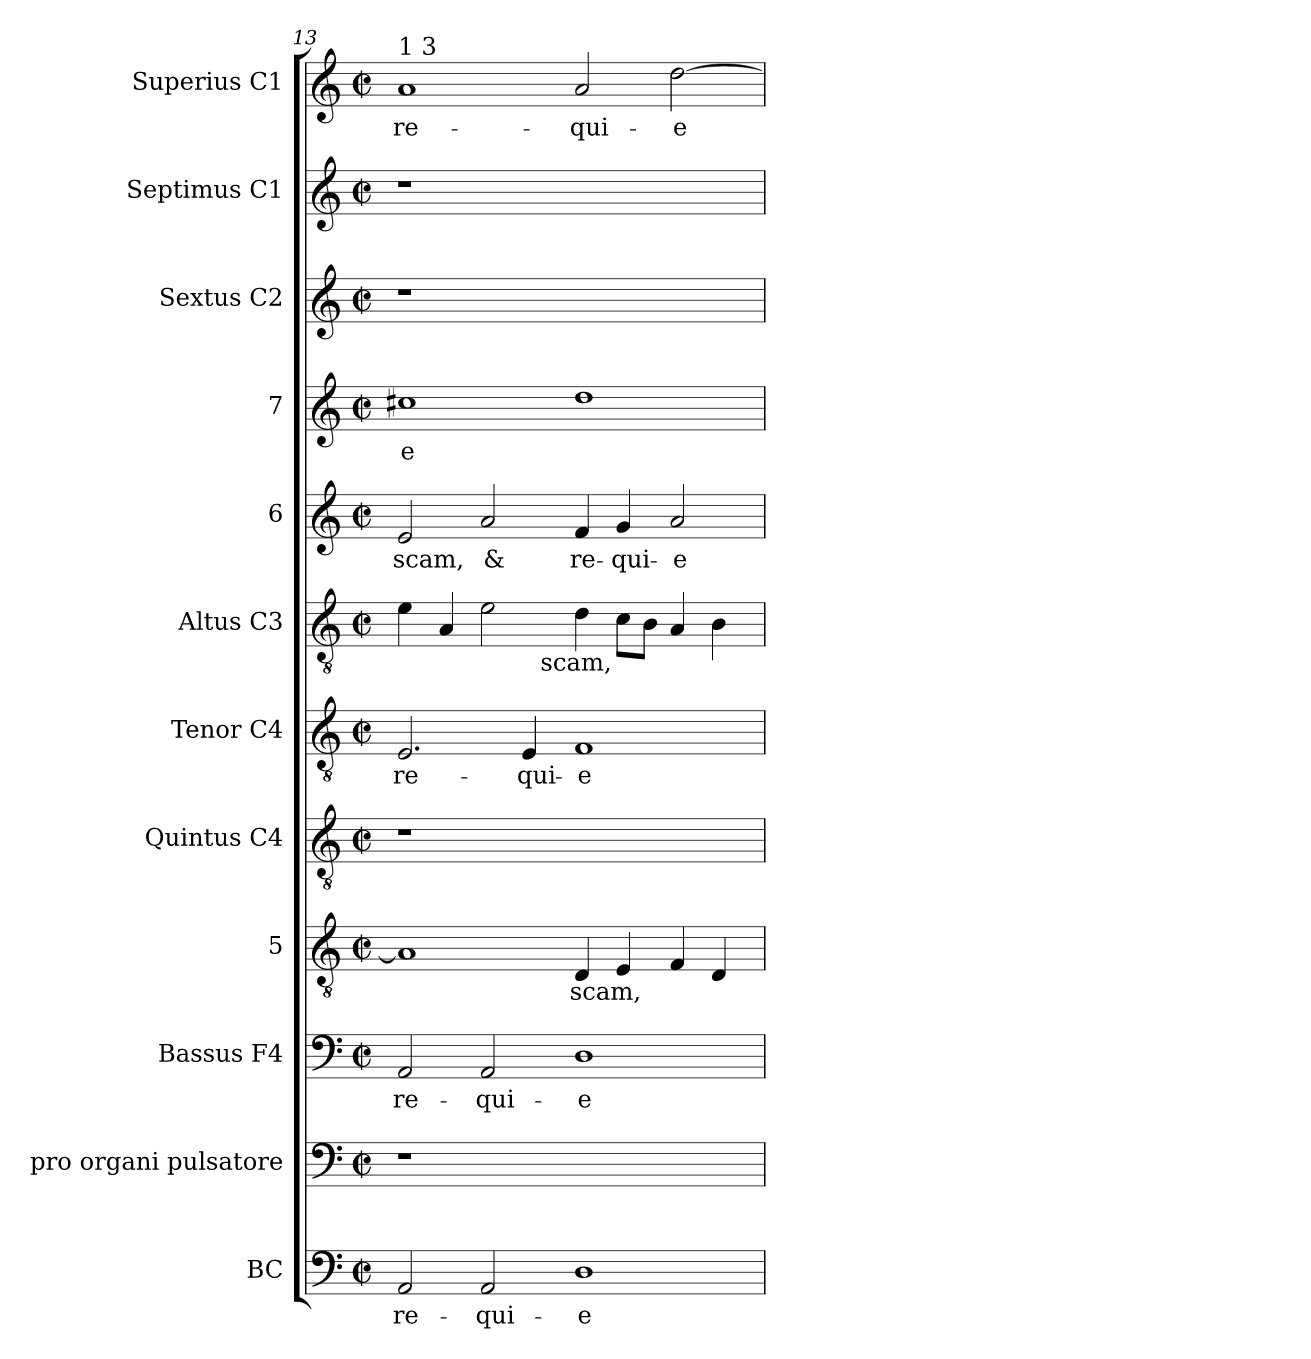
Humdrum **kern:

**kern	**text	**kern	**kern	**text	**kern	**text	**kern	**kern	**text	**kern	**text	**kern	**text	**kern	**text	**kern	**kern	**kern	**text
*part12	*part12	*part11	*part10	*part10	*part9	*part9	*part8	*part7	*part7	*part6	*part6	*part5	*part5	*part4	*part4	*part3	*part2	*part1	*part1
*staff12	*staff12	*staff11	*staff10	*staff10	*staff9	*staff9	*staff8	*staff7	*staff7	*staff6	*staff6	*staff5	*staff5	*staff4	*staff4	*staff3	*staff2	*staff1	*staff1
*I"BC	*	*I"pro organi  pulsatore	*I"Bassus  F4	*	*I"5	*	*I"Quintus  C4	*I"Tenor  C4	*	*I"Altus  C3	*	*I"6	*	*I"7	*	*I"Sextus  C2	*I"Septimus  C1	*I"Superius  C1	*
*I'BC	*	*	*I'B	*	*	*	*	*I'T	*	*I'A	*	*	*	*	*	*	*	*I'S	*
!!LO:PB:g=z
*clefF4	*	*clefF4	*clefF4	*	*clefGv2	*	*clefGv2	*clefGv2	*	*clefGv2	*	*clefG2	*	*clefG2	*	*clefG2	*clefG2	*clefG2	*
*k[]	*	*k[]	*k[]	*	*k[]	*	*k[]	*k[]	*	*k[]	*	*k[]	*	*k[]	*	*k[]	*k[]	*k[]	*
*C:	*	*C:	*C:	*	*C:	*	*C:	*C:	*	*C:	*	*C:	*	*C:	*	*C:	*C:	*C:	*
*M2/2	*	*M2/2	*M2/2	*	*M2/2	*	*M2/2	*M2/2	*	*M2/2	*	*M2/2	*	*M2/2	*	*M2/2	*M2/2	*M2/2	*
*met(c|)	*	*met(c|)	*met(c|)	*	*met(c|)	*	*met(c|)	*met(c|)	*	*met(c|)	*	*met(c|)	*	*met(c|)	*	*met(c|)	*met(c|)	*met(c|)	*
=13	=13	=13	=13	=13	=13	=13	=13	=13	=13	=13	=13	=13	=13	=13	=13	=13	=13	=13	=13
!	!	!	!	!	!	!	!	!	!	!	!	!	!	!	!	!	!	!LO:TX:a:t=1 3	!
!	!LO:LY:a:cj	!	!	!LO:LY:b:cj	!	!LO:LY:b:cj	!	!	!LO:LY:b:cj	!	!LO:LY:b:cj	!	!LO:LY:b:cj	!	!LO:LY:b:cj	!	!	!	!LO:LY:b:cj
*	*	*	*	*	*	*	*	*	*	*^	*	*	*	*	*	*	*	*	*
2AA/	re-	1r	2AA/	re-	1A]	--	1r	2.E/	re-	4e\	2ryy	--	2e/	-scam,	1cc#X	-e-	1r	1r	1a	re-
!	!	!	!	!	!	!	!	!	!	!	!	!LO:LY:b:cj	!	!	!	!	!	!	!	!
.	.	.	.	.	.	.	.	.	.	4A/	.	--	.	.	.	.	.	.	.	.
!	!LO:LY:a:cj	!	!	!LO:LY:b:cj	!	!	!	!	!	!	!	!LO:LY:b:cj	!	!LO:LY:b:cj	!	!	!	!	!	!
2AA/	-qui-	.	2AA/	-qui-	.	.	.	.	.	2e\	4ryy	--	2a/	&	.	.	.	.	.	.
!	!	!	!	!	!	!	!	!	!LO:LY:b:cj	!	!	!	!	!	!	!	!	!	!	!
.	.	.	.	.	.	.	.	4E/	-qui-	.	16ryy	.	.	.	.	.	.	.	.	.
!	!	!	!	!	!	!	!	!	!	!	!LO:TX:b:t=scam,	!	!	!	!	!	!	!	!	!
.	.	.	.	.	.	.	.	.	.	.	1ryy	.	.	.	.	.	.	.	.	.
!	!LO:LY:a:cj	!	!	!LO:LY:b:cj	!	!LO:LY:b:cj	!	!	!LO:LY:b:cj	!	!	!LO:LY:b:cj	!	!LO:LY:b:cj	!	!LO:LY:b:cj	!	!	!	!LO:LY:b:cj
1D	-e-	1ryy	1D	-e-	4D/	-scam,	1ryy	1F	-e-	4d\	.	--	4f/	re-	1dd	--	1ryy	1ryy	2a/	-qui-
!	!	!	!	!	!	!LO:LY:b:cj	!	!	!	!	!	!LO:LY:b:cj	!	!LO:LY:b:cj	!	!	!	!	!	!
.	.	.	.	.	4E/	.	.	.	.	8c\L	.	--	4g/	-qui-	.	.	.	.	.	.
!	!	!	!	!	!	!	!	!	!	!	!	!LO:LY:b:cj	!	!	!	!	!	!	!	!
.	.	.	.	.	.	.	.	.	.	8B\J	.	--	.	.	.	.	.	.	.	.
!	!	!	!	!	!	!LO:LY:b:cj	!	!	!	!	!	!LO:LY:b:cj	!	!LO:LY:b:cj	!	!	!	!	!	!LO:LY:b:cj
.	.	.	.	.	4F/	.	.	.	.	4A/	.	--	2a/	-e-	.	.	.	.	[>2dd\	-e-
!	!	!	!	!	!	!LO:LY:b:cj	!	!	!	!	!	!LO:LY:b:cj	!	!	!	!	!	!	!	!
.	.	.	.	.	4D/	.	.	.	.	4B\	.	--	.	.	.	.	.	.	.	.
.	.	.	.	.	.	.	.	.	.	.	8.ryy	.	.	.	.	.	.	.	.	.
*	*	*	*	*	*	*	*	*	*	*v	*v	*	*	*	*	*	*	*	*	*
=	=	=	=	=	=	=	=	=	=	=	=	=	=	=	=	=	=	=	=
*-	*-	*-	*-	*-	*-	*-	*-	*-	*-	*-	*-	*-	*-	*-	*-	*-	*-	*-	*-
